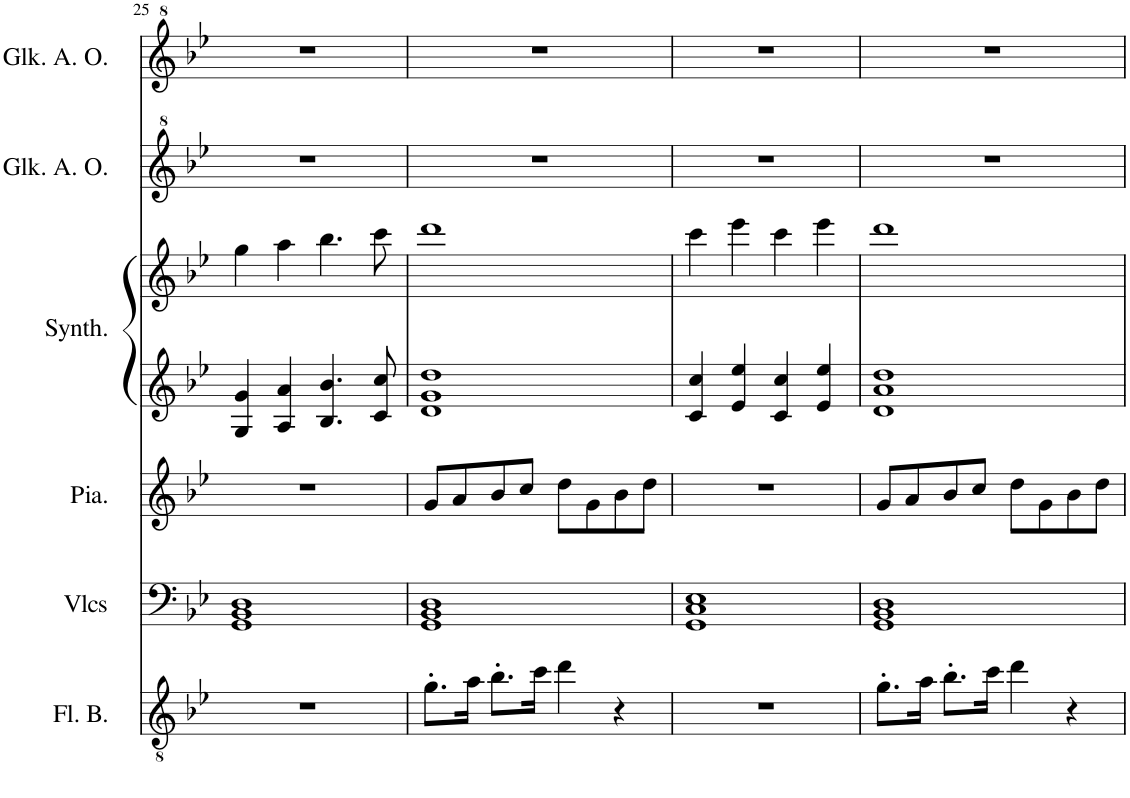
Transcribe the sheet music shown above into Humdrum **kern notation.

**kern	**kern	**kern	**kern	**kern	**kern	**kern
*part6	*part5	*part4	*part3	*part3	*part2	*part1
*staff7	*staff6	*staff5	*staff4	*staff3	*staff2	*staff1
*I"Flûte basse	*I"Violoncelles	*I"Piano	*I"Synthétiseur d'instruments à cordes	*	*I"Glockenspiel Alto Orff	*I"Glockenspiel Alto Orff
*I'Fl. B.	*I'Vlcs	*I'Pia.	*I'Synth.	*	*I'Glk. A. O.	*I'Glk. A. O.
!!LO:PB:g=z
*clefGv2	*clefF4	*clefG2	*clefG2	*clefG2	*clefG^2	*clefG^2
*k[b-e-]	*k[b-e-]	*k[b-e-]	*k[b-e-]	*k[b-e-]	*k[b-e-]	*k[b-e-]
*M4/4	*M4/4	*M4/4	*M4/4	*M4/4	*M4/4	*M4/4
=25	=25	=25	=25	=25	=25	=25
1r	1GG 1BB- 1D	1r	4G/ 4g/	4gg\	1r	1r
.	.	.	4A/ 4a/	4aa\	.	.
.	.	.	4.B-/ 4.b-/	4.bb-\	.	.
.	.	.	8c/ 8cc/	8ccc\	.	.
=26	=26	=26	=26	=26	=26	=26
8.g'\L	1GG 1BB- 1D	8g/L	1d 1g 1dd	1ddd	1r	1r
.	.	8a/	.	.	.	.
16a\Jk	.	.	.	.	.	.
8.b-'\L	.	8b-/	.	.	.	.
.	.	8cc/J	.	.	.	.
16cc\Jk	.	.	.	.	.	.
4dd\	.	8dd\L	.	.	.	.
.	.	8g\	.	.	.	.
4r	.	8b-\	.	.	.	.
.	.	8dd\J	.	.	.	.
=27	=27	=27	=27	=27	=27	=27
1r	1GG 1C 1E-	1r	4c/ 4cc/	4ccc\	1r	1r
.	.	.	4e-/ 4ee-/	4eee-\	.	.
.	.	.	4c/ 4cc/	4ccc\	.	.
.	.	.	4e-/ 4ee-/	4eee-\	.	.
=28	=28	=28	=28	=28	=28	=28
8.g'\L	1GG 1BB- 1D	8g/L	1d 1a 1dd	1ddd	1r	1r
.	.	8a/	.	.	.	.
16a\Jk	.	.	.	.	.	.
8.b-'\L	.	8b-/	.	.	.	.
.	.	8cc/J	.	.	.	.
16cc\Jk	.	.	.	.	.	.
4dd\	.	8dd\L	.	.	.	.
.	.	8g\	.	.	.	.
4r	.	8b-\	.	.	.	.
.	.	8dd\J	.	.	.	.
=	=	=	=	=	=	=
*-	*-	*-	*-	*-	*-	*-
